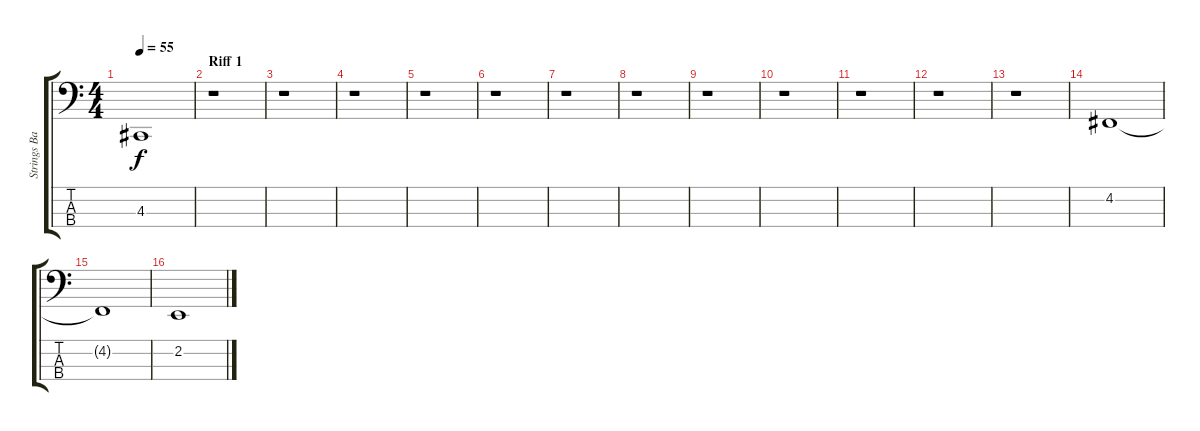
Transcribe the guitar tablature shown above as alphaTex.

\track ("Strings Bass" "Strings Ba") {instrument stringensemble2}
\staff {score tabs}
\tuning (G2 D2 A1 D1) {hide}
\ts (4 4)
\tempo 55
\clef f4
\ks c
4.3{t}.1{dy f} |
\section ("" "Riff 1")
r.1 |
r.1 |
r.1 |
r.1 |
r.1 |
r.1 |
r.1 |
r.1 |
r.1 |
r.1 |
r.1 |
r.1 |
4.2.1 |
4.2{t}.1 |
2.2.1
